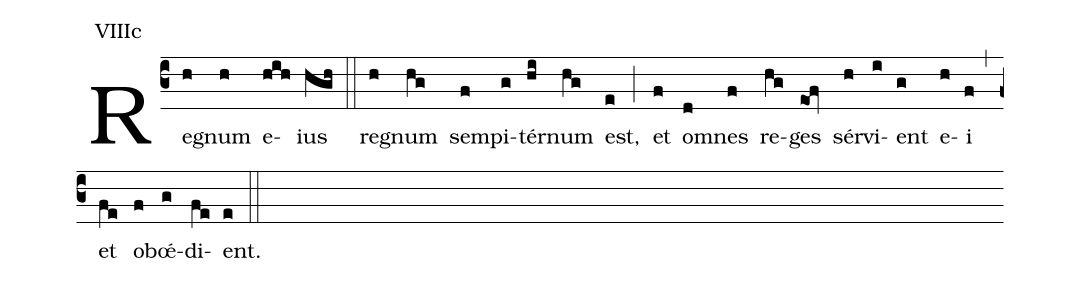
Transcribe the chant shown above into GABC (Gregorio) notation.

annotation: VIIIc;
%%
(c3)Re(h)gnum(h) e(hih)ius(hgh) (::) re(h)gnum(hg) sem(f)pi(g)tér(hi)num(hg) est,(e) (;) et(f) om(d)nes(f) re(hg)ges(eof) sér(h)vi(i)ent(g) e(h)i(f) (,) et(fe) o(f)bœ́(g)di(fe)ent.(e) (::)
